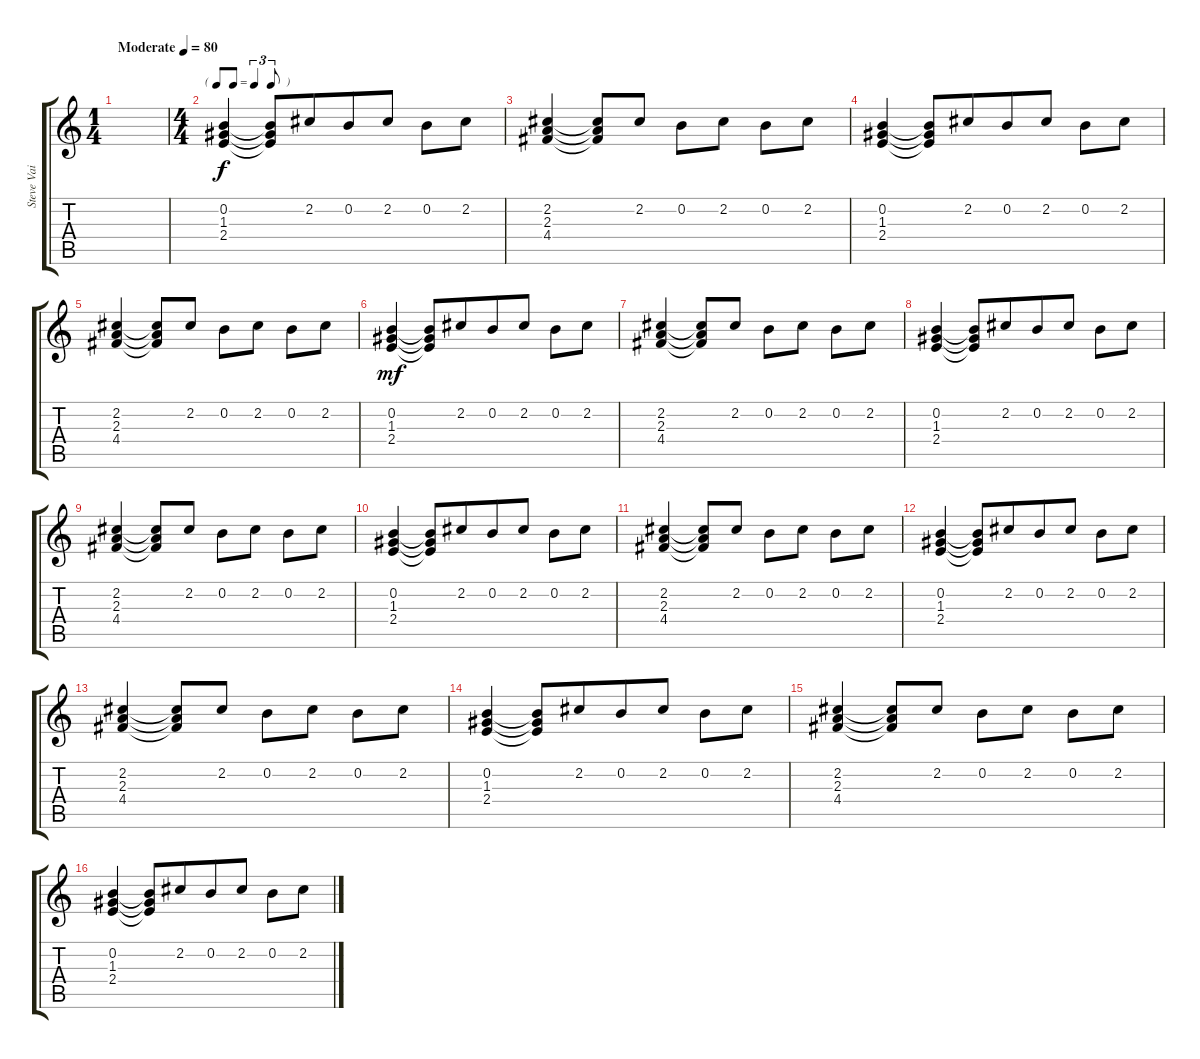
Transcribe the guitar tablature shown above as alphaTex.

\track ("Steve Vai" "Steve Vai") {instrument electricguitarclean}
\staff {score tabs}
\tuning (E4 B3 G3 D3 A2 E2) {hide}
\ts (1 4)
\tempo (80 "Moderate")
\clef g2
\ks c
|
\ts (4 4)
\tf triplet8th
(0.2 1.3 2.4).4 (0.2{t} 1.3{t} 2.4{t}).8{beam merge} 2.2.8{beam merge} 0.2.8{beam merge} 2.2.8 0.2.8 2.2.8 |
(2.2 2.3 4.4).4 (2.2{t} 2.3{t} 4.4{t}).8{beam merge} 2.2.8 0.2.8 2.2.8 0.2.8{beam merge} 2.2.8 |
(0.2 1.3 2.4).4 (0.2{t} 1.3{t} 2.4{t}).8{beam merge} 2.2.8{beam merge} 0.2.8{beam merge} 2.2.8 0.2.8 2.2.8 |
(2.2 2.3 4.4).4 (2.2{t} 2.3{t} 4.4{t}).8{beam merge} 2.2.8 0.2.8 2.2.8 0.2.8{beam merge} 2.2.8 |
(0.2 1.3 2.4).4{dy mf} (0.2{t} 1.3{t} 2.4{t}).8{beam merge} 2.2.8{beam merge} 0.2.8{beam merge} 2.2.8 0.2.8 2.2.8 |
(2.2 2.3 4.4).4 (2.2{t} 2.3{t} 4.4{t}).8{beam merge} 2.2.8 0.2.8 2.2.8 0.2.8{beam merge} 2.2.8 |
(0.2 1.3 2.4).4 (0.2{t} 1.3{t} 2.4{t}).8{beam merge} 2.2.8{beam merge} 0.2.8{beam merge} 2.2.8 0.2.8 2.2.8 |
(2.2 2.3 4.4).4 (2.2{t} 2.3{t} 4.4{t}).8{beam merge} 2.2.8 0.2.8 2.2.8 0.2.8{beam merge} 2.2.8 |
(0.2 1.3 2.4).4 (0.2{t} 1.3{t} 2.4{t}).8{beam merge} 2.2.8{beam merge} 0.2.8{beam merge} 2.2.8 0.2.8 2.2.8 |
(2.2 2.3 4.4).4 (2.2{t} 2.3{t} 4.4{t}).8{beam merge} 2.2.8 0.2.8 2.2.8 0.2.8{beam merge} 2.2.8 |
(0.2 1.3 2.4).4 (0.2{t} 1.3{t} 2.4{t}).8{beam merge} 2.2.8{beam merge} 0.2.8{beam merge} 2.2.8 0.2.8 2.2.8 |
(2.2 2.3 4.4).4 (2.2{t} 2.3{t} 4.4{t}).8{beam merge} 2.2.8 0.2.8 2.2.8 0.2.8{beam merge} 2.2.8 |
(0.2 1.3 2.4).4 (0.2{t} 1.3{t} 2.4{t}).8{beam merge} 2.2.8{beam merge} 0.2.8{beam merge} 2.2.8 0.2.8 2.2.8 |
(2.2 2.3 4.4).4 (2.2{t} 2.3{t} 4.4{t}).8{beam merge} 2.2.8 0.2.8 2.2.8 0.2.8{beam merge} 2.2.8 |
(0.2 1.3 2.4).4 (0.2{t} 1.3{t} 2.4{t}).8{beam merge} 2.2.8{beam merge} 0.2.8{beam merge} 2.2.8 0.2.8 2.2.8
